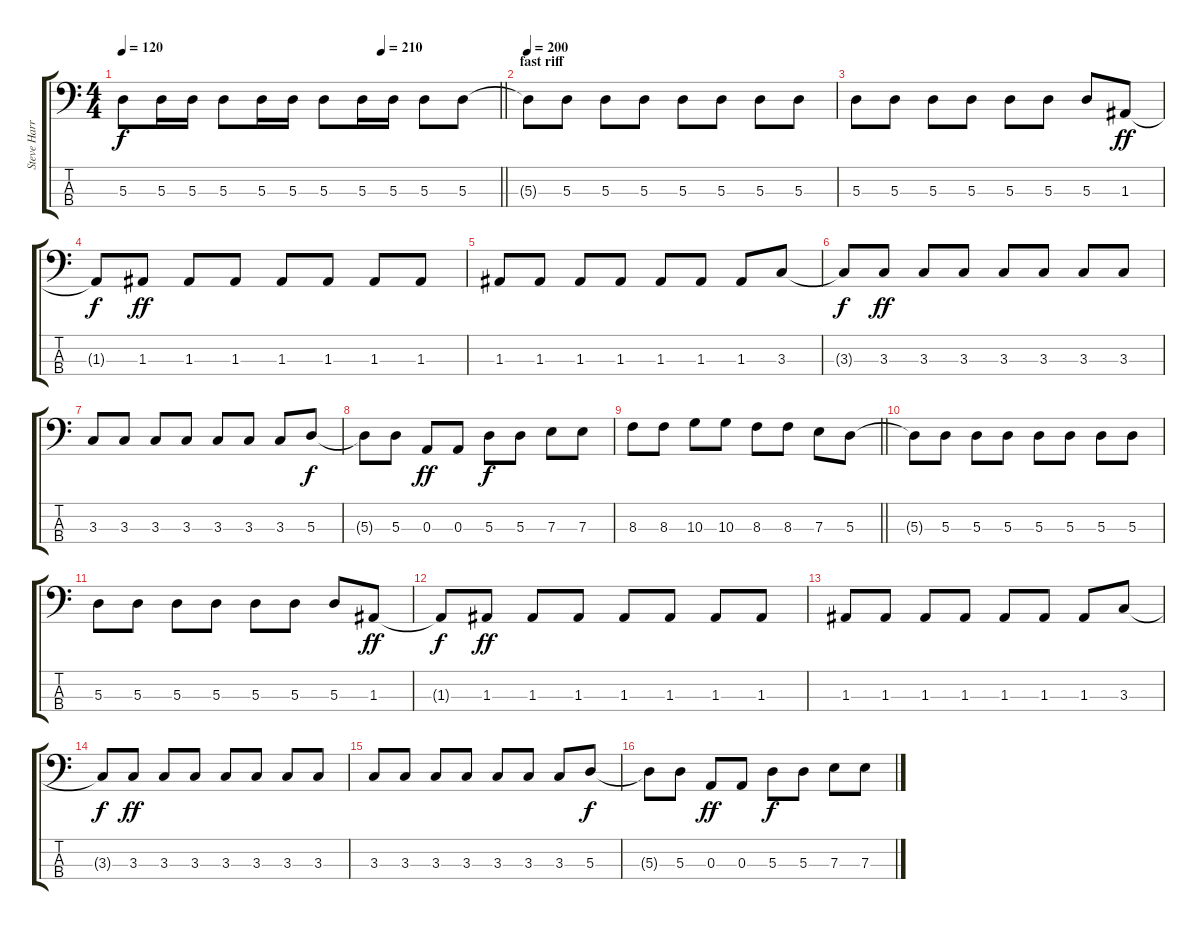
\track ("Steve Harris" "Steve Harr") {instrument electricbassfinger}
\staff {score tabs}
\tuning (G2 D2 A1 E1) {hide}
\ts (4 4)
\tempo (210 0.6875)
\tempo 120
\clef f4
\barLineRight lightlight
\ks c
5.3.8{dy f} 5.3.16 5.3.16 5.3.8 5.3.16 5.3.16 5.3.8 5.3.16 5.3.16 5.3.8 5.3.8 |
\section ("" "fast riff")
\tempo 220
\tempo 200
5.3{t}.8 5.3.8 5.3.8 5.3.8 5.3.8 5.3.8 5.3.8 5.3.8 |
5.3.8 5.3.8 5.3.8 5.3.8 5.3.8 5.3.8 5.3.8 1.3.8{dy ff} |
1.3{t}.8{dy f} 1.3.8{dy ff} 1.3.8 1.3.8 1.3.8 1.3.8 1.3.8 1.3.8 |
1.3.8 1.3.8 1.3.8 1.3.8 1.3.8 1.3.8 1.3.8 3.3.8 |
3.3{t}.8{dy f} 3.3.8{dy ff} 3.3.8 3.3.8 3.3.8 3.3.8 3.3.8 3.3.8 |
3.3.8 3.3.8 3.3.8 3.3.8 3.3.8 3.3.8 3.3.8 5.3.8{dy f} |
5.3{t}.8 5.3.8 0.3.8{dy ff} 0.3.8 5.3.8{dy f} 5.3.8 7.3.8 7.3.8 |
\barLineRight lightlight
8.3.8 8.3.8 10.3.8 10.3.8 8.3.8 8.3.8 7.3.8 5.3.8 |
5.3{t}.8 5.3.8 5.3.8 5.3.8 5.3.8 5.3.8 5.3.8 5.3.8 |
5.3.8 5.3.8 5.3.8 5.3.8 5.3.8 5.3.8 5.3.8 1.3.8{dy ff} |
1.3{t}.8{dy f} 1.3.8{dy ff} 1.3.8 1.3.8 1.3.8 1.3.8 1.3.8 1.3.8 |
1.3.8 1.3.8 1.3.8 1.3.8 1.3.8 1.3.8 1.3.8 3.3.8 |
3.3{t}.8{dy f} 3.3.8{dy ff} 3.3.8 3.3.8 3.3.8 3.3.8 3.3.8 3.3.8 |
3.3.8 3.3.8 3.3.8 3.3.8 3.3.8 3.3.8 3.3.8 5.3.8{dy f} |
5.3{t}.8 5.3.8 0.3.8{dy ff} 0.3.8 5.3.8{dy f} 5.3.8 7.3.8 7.3.8
